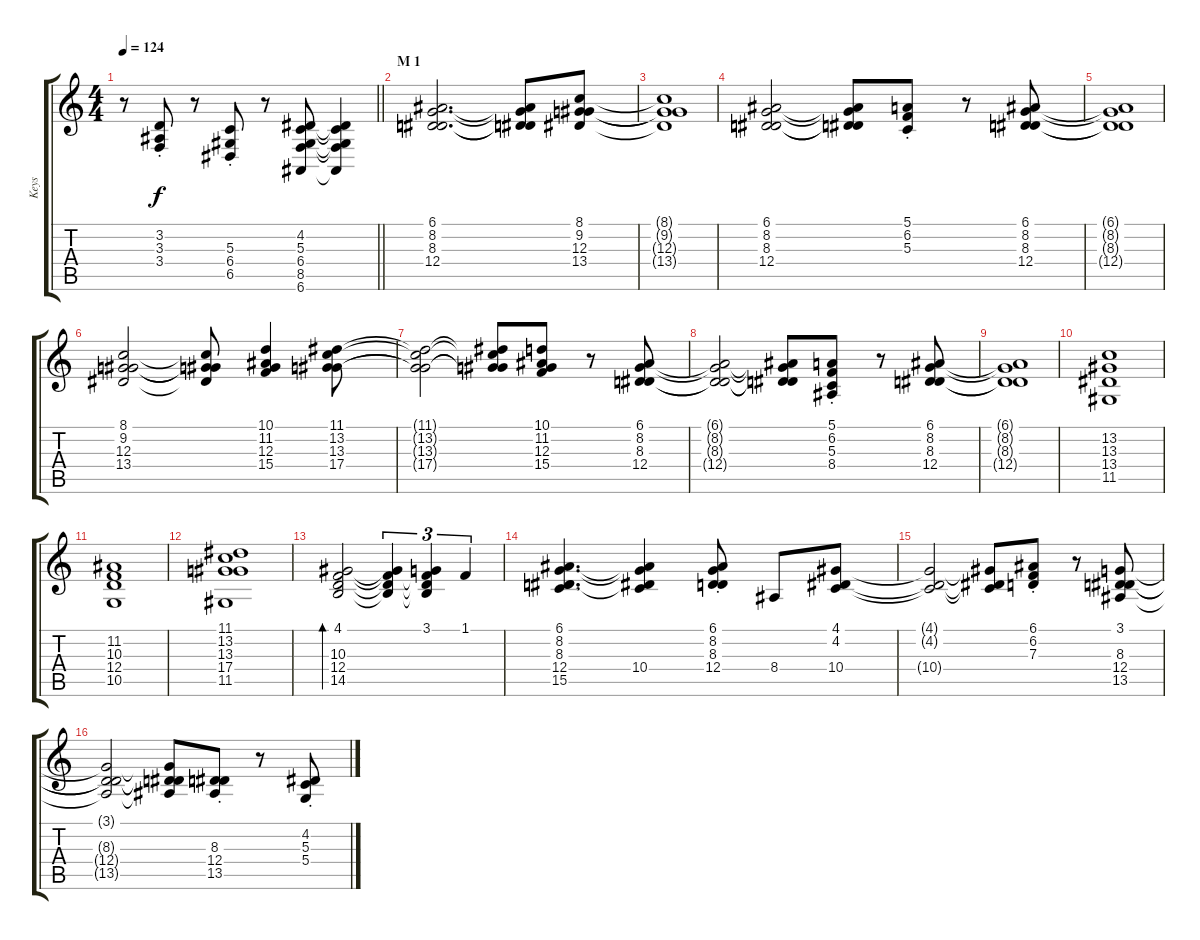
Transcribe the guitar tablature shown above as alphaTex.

\track ("Keys" "Keys") {instrument electricpiano1}
\staff {score tabs}
\tuning (E4 B3 G3 D3 A2 E2) {hide}
\ts (4 4)
\tempo 124
\clef g2
\barLineRight lightlight
\ks c
r.8{dy f} (3.2{st} 3.3{st} 3.4{st}).8 r.8 (5.3{st} 6.4{st} 6.5{st}).8 r.8 (4.2 5.3 6.4 8.5 6.6).8 (4.2{t} 5.3{t} 6.4{t} 8.5{t} 6.6{t}).4 |
\section ("" "M 1")
(6.1 8.2 8.3 12.4).2{d} (6.1{t} 8.2{t} 8.3{t} 12.4{t}).8 (8.1 9.2 12.3 13.4).8 |
(8.1{t} 9.2{t} 12.3{t} 13.4{t}).1 |
(6.1 8.2 8.3 12.4).2 (6.1{t} 8.2{t} 8.3{t} 12.4{t}).8 (5.1{st} 6.2{st} 5.3{st}).8 r.8 (6.1 8.2 8.3 12.4).8 |
(6.1{t} 8.2{t} 8.3{t} 12.4{t}).1 |
(8.1 9.2 12.3 13.4).2 (8.1{t} 9.2{t} 12.3{t} 13.4{t}).8 (10.1 11.2 12.3 15.4).4 (11.1 13.2 13.3 17.4).8 |
(11.1{t} 13.2{t} 13.3{t} 17.4{t}).2 (11.1{t} 13.2{t} 13.3{t} 17.4{t}).8 (10.1 11.2 12.3 15.4).8 r.8 (6.1 8.2 8.3 12.4).8 |
(6.1{t} 8.2{t} 8.3{t} 12.4{t}).2 (6.1{t} 8.2{t} 8.3{t} 12.4{t}).8 (5.1{st} 6.2{st} 5.3{st} 8.4{st}).8 r.8 (6.1 8.2 8.3 12.4).8 |
(6.1{t} 8.2{t} 8.3{t} 12.4{t}).1 |
(13.2 13.3 13.4 11.5).1 |
(11.2 10.3 12.4 10.5).1 |
(11.1 13.2 13.3 17.4 11.5).1 |
(4.1 10.3 12.4 14.5).2{bd 120} (4.1{t} 10.3{t} 12.4{t} 14.5{t}).4{tu (3 2)} (3.1 10.3{t} 12.4{t} 14.5{t}).4{tu (3 2)} 1.1.4{tu (3 2)} |
(6.1 8.2 8.3 12.4 15.5).4{d} (6.1{t} 8.2{t} 8.3{t} 10.4).4 (6.1{st} 8.2{st} 8.3{st} 12.4{st}).8 8.4.8 (4.1 4.2 10.4).8 |
(4.1{t} 4.2{t} 10.4{t}).2 (4.1{t} 4.2{t} 10.4{t}).8 (6.1{st} 6.2{st} 7.3{st}).8 r.8 (3.1 8.3 12.4 13.5).8 |
(3.1{t} 8.3{t} 12.4{t} 13.5{t}).2 (3.1{t} 8.3{t} 12.4{t} 13.5{t}).8 (8.3{st} 12.4{st} 13.5{st}).8 r.8 (4.2{st} 5.3{st} 5.4{st}).8
